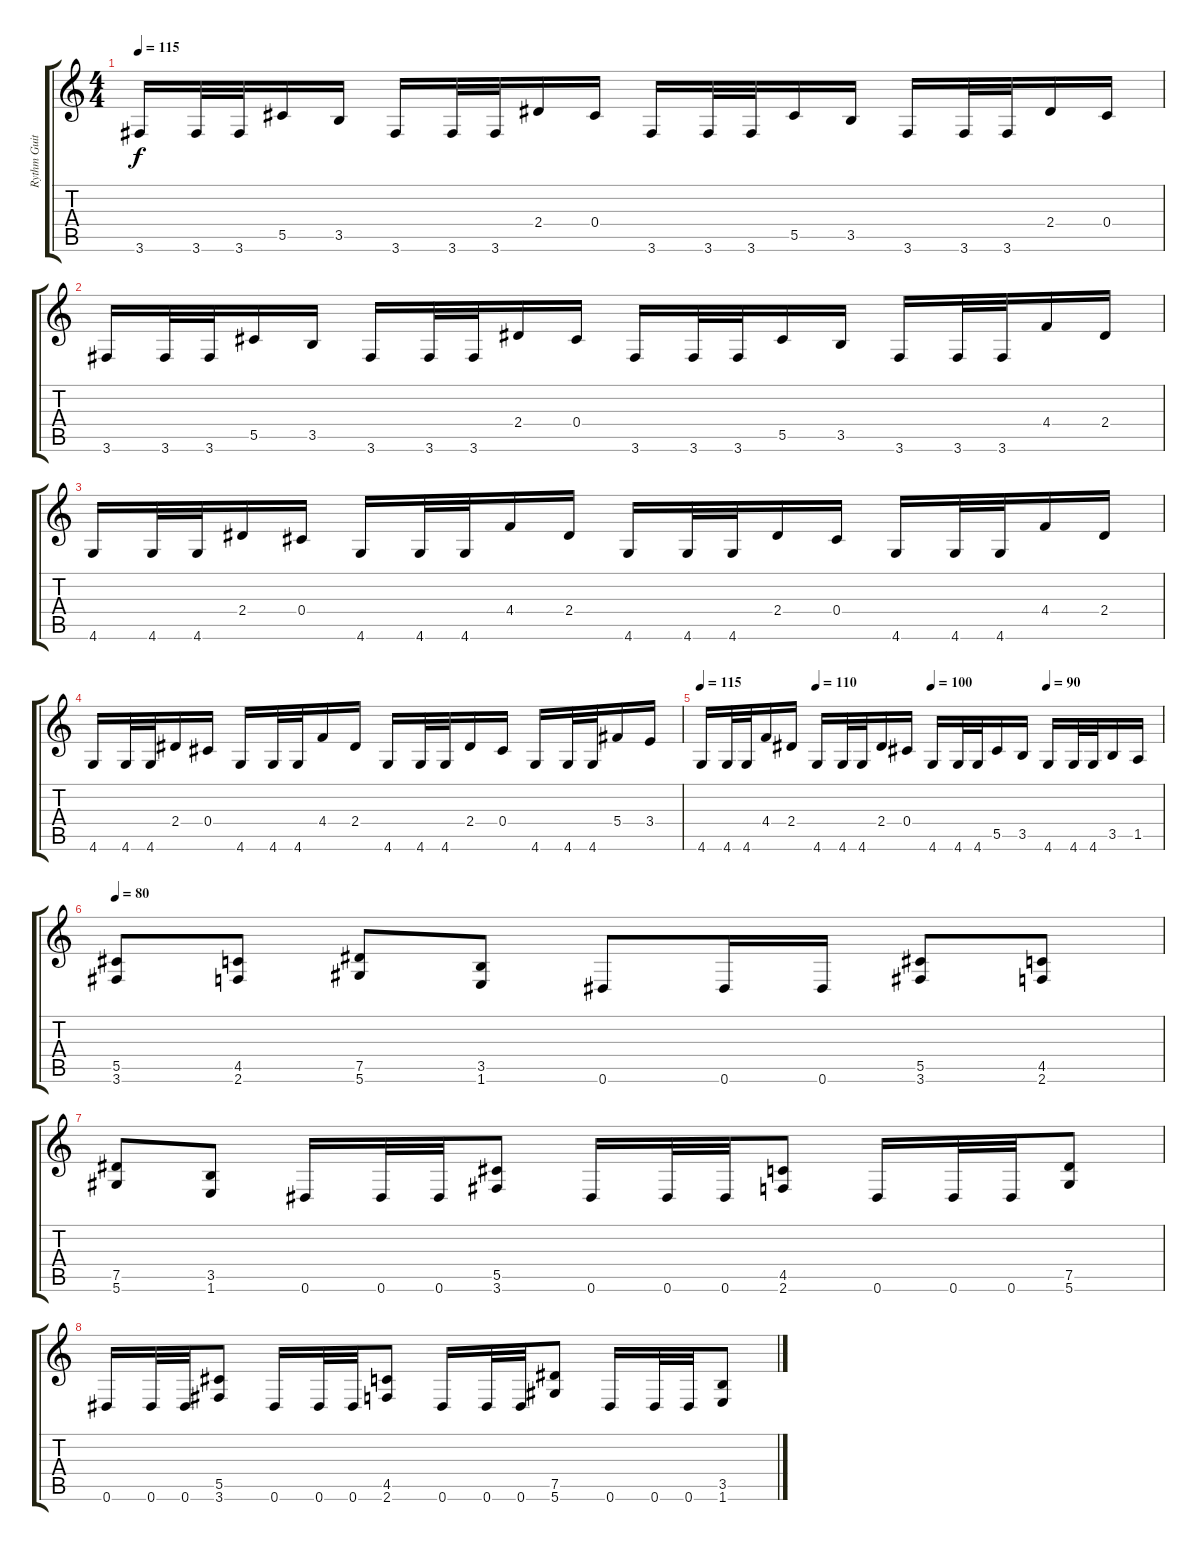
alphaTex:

\track ("Rythm Guitar" "Rythm Guit") {instrument overdrivenguitar}
\staff {score tabs}
\tuning (Eb4 Bb3 Gb3 Db3 Ab2 Eb2) {hide}
\ts (4 4)
\tempo 115
\clef g2
\ks c
3.6.16{dy f} 3.6.32 3.6.32 5.5.16 3.5.16 3.6.16 3.6.32 3.6.32 2.4.16 0.4.16 3.6.16 3.6.32 3.6.32 5.5.16 3.5.16 3.6.16 3.6.32 3.6.32 2.4.16 0.4.16 |
3.6.16 3.6.32 3.6.32 5.5.16 3.5.16 3.6.16 3.6.32 3.6.32 2.4.16 0.4.16 3.6.16 3.6.32 3.6.32 5.5.16 3.5.16 3.6.16 3.6.32 3.6.32 4.4.16 2.4.16 |
4.6.16 4.6.32 4.6.32 2.4.16 0.4.16 4.6.16 4.6.32 4.6.32 4.4.16 2.4.16 4.6.16 4.6.32 4.6.32 2.4.16 0.4.16 4.6.16 4.6.32 4.6.32 4.4.16 2.4.16 |
4.6.16 4.6.32 4.6.32 2.4.16 0.4.16 4.6.16 4.6.32 4.6.32 4.4.16 2.4.16 4.6.16 4.6.32 4.6.32 2.4.16 0.4.16 4.6.16 4.6.32 4.6.32 5.4.16 3.4.16 |
\tempo 115
\tempo (110 0.25)
\tempo (100 0.5)
\tempo (90 0.75)
4.6.16 4.6.32 4.6.32 4.4.16 2.4.16 4.6.16 4.6.32 4.6.32 2.4.16 0.4.16 4.6.16 4.6.32 4.6.32 5.5.16 3.5.16 4.6.16 4.6.32 4.6.32 3.5.16 1.5.16 |
\tempo 80
(5.5 3.6).8 (4.5 2.6).8 (7.5 5.6).8 (3.5 1.6).8 0.6.8 0.6.16 0.6.16 (5.5 3.6).8 (4.5 2.6).8 |
(7.5 5.6).8 (3.5 1.6).8 0.6.16 0.6.32 0.6.32 (5.5 3.6).8 0.6.16 0.6.32 0.6.32 (4.5 2.6).8 0.6.16 0.6.32 0.6.32 (7.5 5.6).8 |
0.6.16 0.6.32 0.6.32 (5.5 3.6).8 0.6.16 0.6.32 0.6.32 (4.5 2.6).8 0.6.16 0.6.32 0.6.32 (7.5 5.6).8 0.6.16 0.6.32 0.6.32 (3.5 1.6).8
